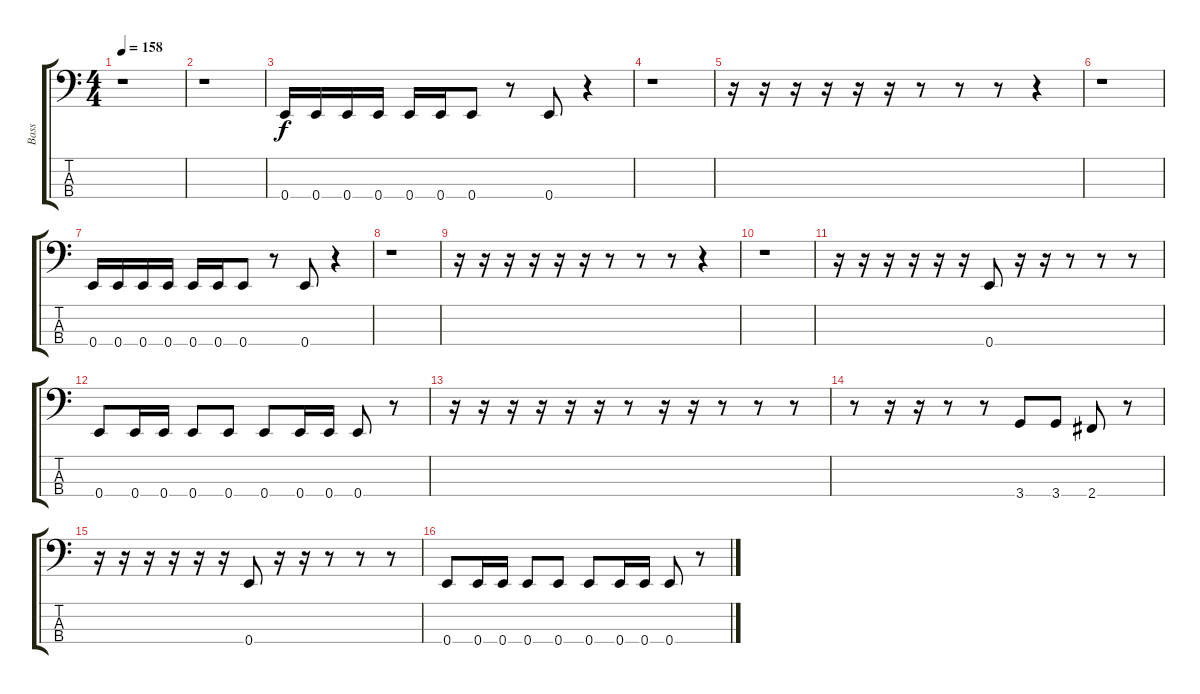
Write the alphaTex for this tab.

\track ("Bass" "Bass") {instrument electricbassfinger}
\staff {score tabs}
\tuning (G2 D2 A1 E1) {hide}
\ts (4 4)
\tempo 158
\clef f4
\ks c
r.1{dy f} |
r.1 |
0.4.16 0.4.16 0.4.16 0.4.16 0.4.16 0.4.16 0.4.8 r.8 0.4.8 r.4 |
r.1 |
r.16 r.16 r.16 r.16 r.16 r.16 r.8 r.8 r.8 r.4 |
r.1 |
0.4.16 0.4.16 0.4.16 0.4.16 0.4.16 0.4.16 0.4.8 r.8 0.4.8 r.4 |
r.1 |
r.16 r.16 r.16 r.16 r.16 r.16 r.8 r.8 r.8 r.4 |
r.1 |
r.16 r.16 r.16 r.16 r.16 r.16 0.4.8 r.16 r.16 r.8 r.8 r.8 |
0.4.8 0.4.16 0.4.16 0.4.8 0.4.8 0.4.8 0.4.16 0.4.16 0.4.8 r.8 |
r.16 r.16 r.16 r.16 r.16 r.16 r.8 r.16 r.16 r.8 r.8 r.8 |
r.8 r.16 r.16 r.8 r.8 3.4.8 3.4.8 2.4.8 r.8 |
r.16 r.16 r.16 r.16 r.16 r.16 0.4.8 r.16 r.16 r.8 r.8 r.8 |
0.4.8 0.4.16 0.4.16 0.4.8 0.4.8 0.4.8 0.4.16 0.4.16 0.4.8 r.8
